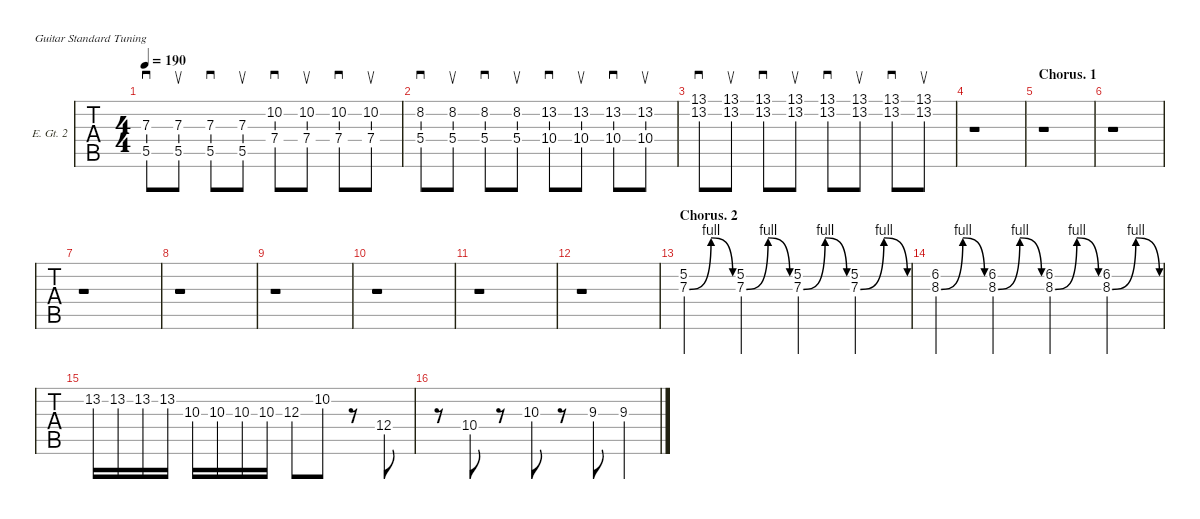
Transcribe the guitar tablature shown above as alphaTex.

\defaultSystemsLayout 4
\hideDynamics
\bracketExtendMode nobrackets
\firstSystemTrackNameOrientation horizontal
\track ("Lead Guitar" "E. Gt. 2") {defaultSystemsLayout 4 instrument distortionguitar}
\staff {tabs}
\tuning (E4 B3 G3 D3 A2 E2)
\ts (4 4)
\tempo 190
\clef g2
\ks dminor
(7.3{acc forcenatural} 5.5{acc forcenatural}).8{sd dy f} (7.3{acc forcenatural} 5.5{acc forcenatural}).8{su} (7.3{acc forcenatural} 5.5{acc forcenatural}).8{sd} (7.3{acc forcenatural} 5.5{acc forcenatural}).8{su} (10.2{acc forcenatural} 7.4{acc forcenatural}).8{sd} (10.2{acc forcenatural} 7.4{acc forcenatural}).8{su} (10.2{acc forcenatural} 7.4{acc forcenatural}).8{sd} (10.2{acc forcenatural} 7.4{acc forcenatural}).8{su beam split} |
(8.2{acc forcenatural} 5.4{acc forcenatural}).8{sd} (8.2{acc forcenatural} 5.4{acc forcenatural}).8{su} (8.2{acc forcenatural} 5.4{acc forcenatural}).8{sd} (8.2{acc forcenatural} 5.4{acc forcenatural}).8{su beam split} (13.2{acc forcenatural} 10.4{acc forcenatural}).8{sd} (13.2{acc forcenatural} 10.4{acc forcenatural}).8{su} (13.2{acc forcenatural} 10.4{acc forcenatural}).8{sd} (13.2{acc forcenatural} 10.4{acc forcenatural}).8{su beam split} |
(13.1{acc forcenatural} 13.2{acc forcenatural}).8{sd} (13.1{acc forcenatural} 13.2{acc forcenatural}).8{su} (13.1{acc forcenatural} 13.2{acc forcenatural}).8{sd} (13.1{acc forcenatural} 13.2{acc forcenatural}).8{su beam split} (13.1{acc forcenatural} 13.2{acc forcenatural}).8{sd} (13.1{acc forcenatural} 13.2{acc forcenatural}).8{su} (13.1{acc forcenatural} 13.2{acc forcenatural}).8{sd} (13.1{acc forcenatural} 13.2{acc forcenatural}).8{su} |
r.1 |
\section ("" "Chorus. 1")
r.1 |
r.1 |
r.1 |
r.1 |
r.1 |
r.1 |
r.1 |
r.1 |
\section ("" "Chorus. 2")
(5.2{acc forcenatural} 7.3{be (bendrelease 0 0 7.199999999999999 4 25.2 4 33 0) acc forcenatural}).4 (5.2{acc forcenatural} 7.3{be (bendrelease 0 0 7.199999999999999 4 25.2 4 33 0) acc forcenatural}).4 (5.2{acc forcenatural} 7.3{be (bendrelease 0 0 7.199999999999999 4 25.2 4 33 0) acc forcenatural}).4 (5.2{acc forcenatural} 7.3{be (bendrelease 0 0 7.199999999999999 4 25.2 4 33 0) acc forcenatural}).4 |
(6.2{acc forcenatural} 8.3{be (bendrelease 0 0 8.4 4 24 4 30.599999999999998 0) acc b}).4 (6.2{acc forcenatural} 8.3{be (bendrelease 0 0 8.4 4 24 4 30.599999999999998 0) acc b}).4 (6.2{acc forcenatural} 8.3{be (bendrelease 0 0 8.4 4 24 4 30.599999999999998 0) acc b}).4 (6.2{acc forcenatural} 8.3{be (bendrelease 0 0 8.4 4 24 4 30.599999999999998 0) acc b}).4 |
13.2{acc forcenatural}.16 13.2{acc forcenatural}.16 13.2{acc forcenatural}.16 13.2{acc forcenatural}.16{beam split} 10.3{acc forcenatural}.16 10.3{acc forcenatural}.16 10.3{acc forcenatural}.16 10.3{acc forcenatural}.16 12.3{acc forcenatural}.8 10.2{acc forcenatural}.8 r.8 12.4{acc forcenatural}.8 |
r.8 10.4{acc forcenatural}.8 r.8 10.3{acc forcenatural}.8 r.8 9.3{acc forcenatural}.8 9.3{acc forcenatural}.4
